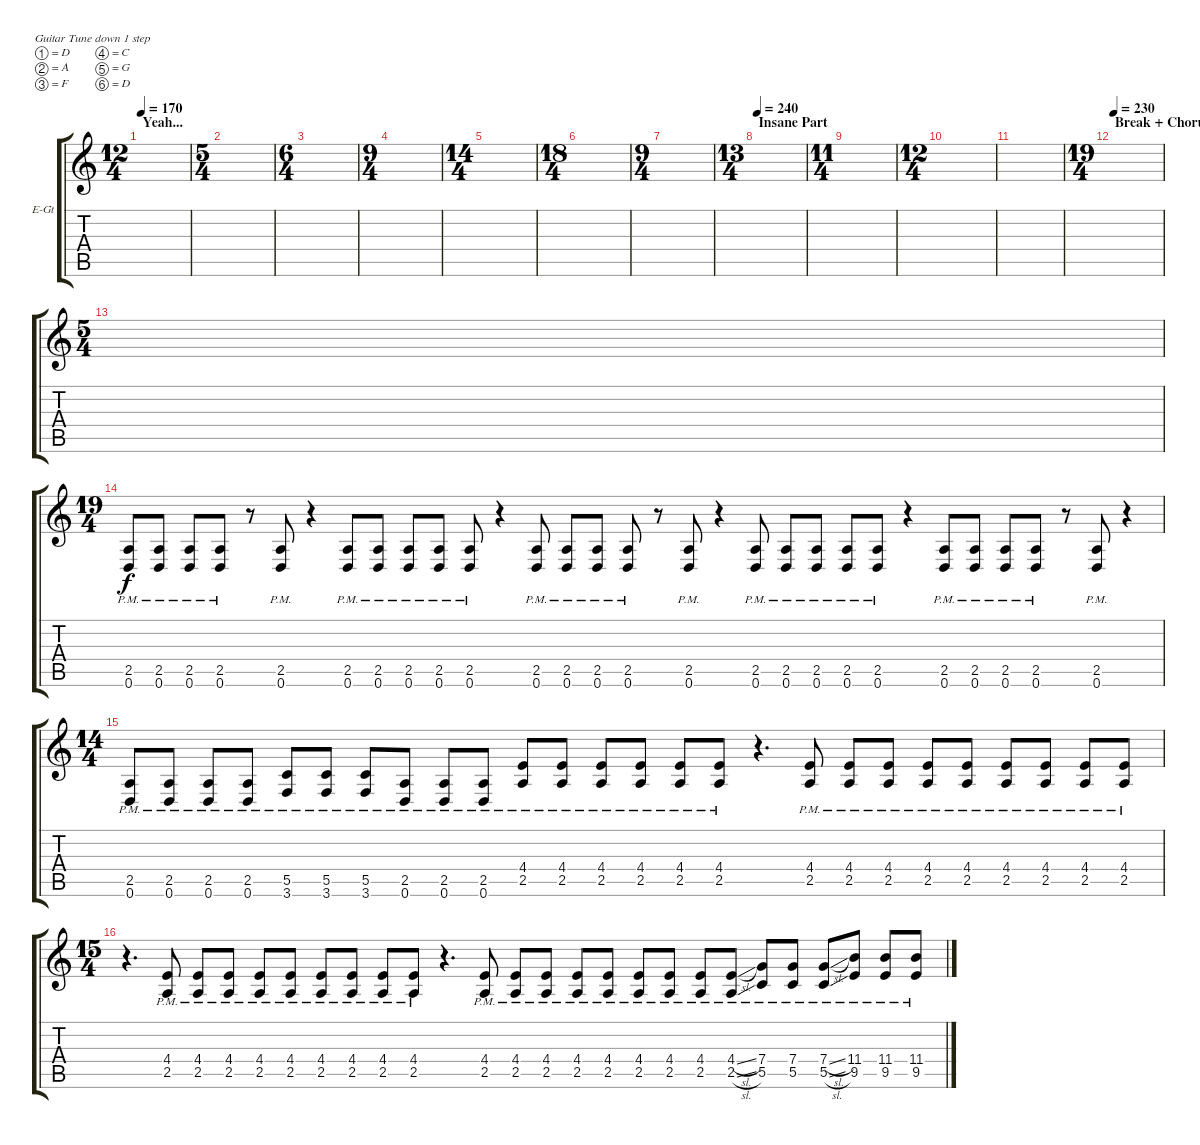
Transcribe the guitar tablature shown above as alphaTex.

\defaultSystemsLayout 4
\bracketExtendMode groupsimilarinstruments
\firstSystemTrackNameOrientation horizontal
\otherSystemsTrackNameOrientation horizontal
\track ("Rythym" "E-Gt") {instrument distortionguitar}
\staff {score tabs}
\tuning (D4 A3 F3 C3 G2 D2)
\ts (12 4)
\section ("" "Yeah...")
\tempo 170
\clef g2
\scale
0.333333
\ks c
|
\ts (5 4)
\scale
0.208191 |
\ts (6 4)
\scale
0.395904 |
\ts (9 4)
\scale
0.333333 |
\ts (14 4)
\scale
0.333333 |
\ts (18 4)
\scale
0.333333 |
\ts (9 4)
\scale
0.333333 |
\ts (13 4)
\section ("" "Insane Part")
\tempo 240
\scale
0.333333 |
\ts (11 4)
\scale
0.333333 |
\ts (12 4)
\scale
0.333333 |
\scale
0.333333 |
\ts (19 4)
\section ("" "Break + Chorus")
\tempo 230
\scale
0.395904 |
\ts (5 4)
\scale
0.395904 |
\ts (19 4)
(0.6{pm} 2.5{pm}).8 (0.6{pm} 2.5{pm}).8 (0.6{pm} 2.5{pm}).8 (0.6{pm} 2.5{pm}).8 r.8 (0.6{pm} 2.5{pm}).8 r.4 (0.6{pm} 2.5{pm}).8 (0.6{pm} 2.5{pm}).8 (0.6{pm} 2.5{pm}).8 (0.6{pm} 2.5{pm}).8 (0.6{pm} 2.5{pm}).8 r.4 (0.6{pm} 2.5{pm}).8 (0.6{pm} 2.5{pm}).8 (0.6{pm} 2.5{pm}).8 (0.6{pm} 2.5{pm}).8 r.8 (0.6{pm} 2.5{pm}).8 r.4 (0.6{pm} 2.5{pm}).8 (0.6{pm} 2.5{pm}).8 (0.6{pm} 2.5{pm}).8 (0.6{pm} 2.5{pm}).8 (0.6{pm} 2.5{pm}).8 r.4 (0.6{pm} 2.5{pm}).8 (0.6{pm} 2.5{pm}).8 (0.6{pm} 2.5{pm}).8 (0.6{pm} 2.5{pm}).8 r.8 (0.6{pm} 2.5{pm}).8 r.4 |
\ts (14 4)
(0.6{pm} 2.5{pm}).8 (0.6{pm} 2.5{pm}).8 (0.6{pm} 2.5{pm}).8 (0.6{pm} 2.5{pm}).8 (3.6{pm} 5.5{pm}).8 (3.6{pm} 5.5{pm}).8 (3.6{pm} 5.5{pm}).8 (0.6{pm} 2.5{pm}).8 (0.6{pm} 2.5{pm}).8 (0.6{pm} 2.5{pm}).8 (2.5{pm} 4.4{pm}).8 (2.5{pm} 4.4{pm}).8 (2.5{pm} 4.4{pm}).8 (2.5{pm} 4.4{pm}).8 (2.5{pm} 4.4{pm}).8 (2.5{pm} 4.4{pm}).8 r.4{d} (2.5{pm} 4.4{pm}).8 (2.5{pm} 4.4{pm}).8 (2.5{pm} 4.4{pm}).8 (2.5{pm} 4.4{pm}).8 (2.5{pm} 4.4{pm}).8 (2.5{pm} 4.4{pm}).8 (2.5{pm} 4.4{pm}).8 (2.5{pm} 4.4{pm}).8 (2.5{pm} 4.4{pm}).8 |
\ts (15 4)
r.4{d} (2.5{pm} 4.4{pm}).8 (2.5{pm} 4.4{pm}).8 (2.5{pm} 4.4{pm}).8 (2.5{pm} 4.4{pm}).8 (2.5{pm} 4.4{pm}).8 (2.5{pm} 4.4{pm}).8 (2.5{pm} 4.4{pm}).8 (2.5{pm} 4.4{pm}).8 (2.5{pm} 4.4{pm}).8 r.4{d} (2.5{pm} 4.4{pm}).8 (2.5{pm} 4.4{pm}).8 (2.5{pm} 4.4{pm}).8 (2.5{pm} 4.4{pm}).8 (2.5{pm} 4.4{pm}).8 (2.5{pm} 4.4{pm}).8 (2.5{pm} 4.4{pm}).8 (2.5{pm} 4.4{pm}).8 (2.5{sl pm} 4.4{sl pm}).8 (5.5{pm} 7.4{pm}).8 (5.5{pm} 7.4{pm}).8 (5.5{sl pm} 7.4{sl pm}).8 (9.5{pm} 11.4{pm}).8 (9.5{pm} 11.4{pm}).8 (9.5{pm} 11.4{pm}).8
